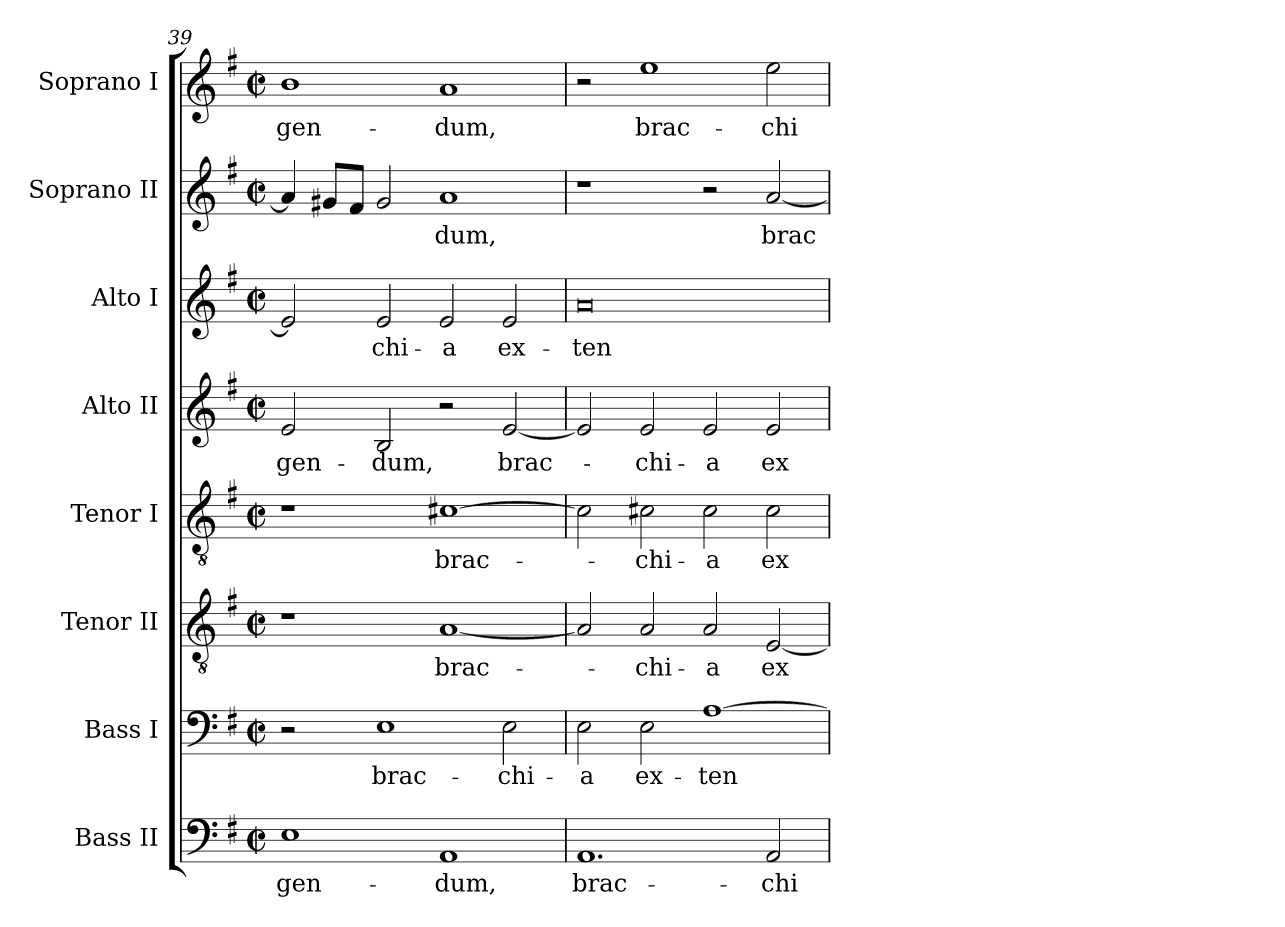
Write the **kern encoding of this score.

**kern	**text	**kern	**text	**kern	**text	**kern	**text	**kern	**text	**kern	**text	**kern	**text	**kern	**text
*part8	*part8	*part7	*part7	*part6	*part6	*part5	*part5	*part4	*part4	*part3	*part3	*part2	*part2	*part1	*part1
*staff8	*staff8	*staff7	*staff7	*staff6	*staff6	*staff5	*staff5	*staff4	*staff4	*staff3	*staff3	*staff2	*staff2	*staff1	*staff1
*I"Bass II	*	*I"Bass I	*	*I"Tenor II	*	*I"Tenor I	*	*I"Alto II	*	*I"Alto I	*	*I"Soprano II	*	*I"Soprano I	*
*I'BII	*	*I'BI	*	*I'TII	*	*I'TI	*	*I'AII	*	*I'AI	*	*	*	*	*
*clefF4	*	*clefF4	*	*clefGv2	*	*clefGv2	*	*clefG2	*	*clefG2	*	*clefG2	*	*clefG2	*
*k[f#]	*	*k[f#]	*	*k[f#]	*	*k[f#]	*	*k[f#]	*	*k[f#]	*	*k[f#]	*	*k[f#]	*
*G:	*	*G:	*	*G:	*	*G:	*	*G:	*	*G:	*	*G:	*	*G:	*
*M2/2	*	*M2/2	*	*M2/2	*	*M2/2	*	*M2/2	*	*M2/2	*	*M2/2	*	*M2/2	*
*met(c|)	*	*met(c|)	*	*met(c|)	*	*met(c|)	*	*met(c|)	*	*met(c|)	*	*met(c|)	*	*met(c|)	*
=39	=39	=39	=39	=39	=39	=39	=39	=39	=39	=39	=39	=39	=39	=39	=39
!	!LO:LY:b:color=#000000	!	!	!	!	!	!	!	!	!	!	!	!	!	!
!	!	!	!	!	!	!	!	!	!LO:LY:b:color=#000000	!	!	!	!	!	!
!	!	!	!	!	!	!	!	!	!	!	!	!	!	!	!LO:LY:b:color=#000000
1Ei	-gen-	2r	.	1r	.	1r	.	2ei/	-gen-	2ei/]	.	4ai/]	.	1bi	-gen-
.	.	.	.	.	.	.	.	.	.	.	.	8g#Xi/L	.	.	.
.	.	.	.	.	.	.	.	.	.	.	.	8f#i/J	.	.	.
!	!	!	!LO:LY:b:color=#000000	!	!	!	!	!	!	!	!	!	!	!	!
!	!	!	!	!	!	!	!	!	!LO:LY:b:color=#000000	!	!	!	!	!	!
!	!	!	!	!	!	!	!	!	!	!	!LO:LY:b:color=#000000	!	!	!	!
.	.	1Ei	brac-	.	.	.	.	2Bi/	-dum,	2ei/	-chi-	2g#i/	.	.	.
!	!LO:LY:b:color=#000000	!	!	!	!	!	!	!	!	!	!	!	!	!	!
!	!	!	!	!	!LO:LY:b:color=#000000	!	!	!	!	!	!	!	!	!	!
!	!	!	!	!	!	!	!LO:LY:b:color=#000000	!	!	!	!	!	!	!	!
!	!	!	!	!	!	!	!	!	!	!	!LO:LY:b:color=#000000	!	!	!	!
!	!	!	!	!	!	!	!	!	!	!	!	!	!LO:LY:b:color=#000000	!	!
!	!	!	!	!	!	!	!	!	!	!	!	!	!	!	!LO:LY:b:color=#000000
1AAi	-dum,	.	.	[<1Ai	brac-	[>1c#Xi	brac-	2r	.	2ei/	-a	1ai	-dum,	1ai	-dum,
!	!	!	!LO:LY:b:color=#000000	!	!	!	!	!	!	!	!	!	!	!	!
!	!	!	!	!	!	!	!	!	!LO:LY:b:color=#000000	!	!	!	!	!	!
!	!	!	!	!	!	!	!	!	!	!	!LO:LY:b:color=#000000	!	!	!	!
.	.	2Ei\	-chi-	.	.	.	.	[<2ei/	brac-	2ei/	ex-	.	.	.	.
=40	=40	=40	=40	=40	=40	=40	=40	=40	=40	=40	=40	=40	=40	=40	=40
!	!LO:LY:b:color=#000000	!	!	!	!	!	!	!	!	!	!	!	!	!	!
!	!	!	!LO:LY:b:color=#000000	!	!	!	!	!	!	!	!	!	!	!	!
!	!	!	!	!	!	!	!	!	!	!	!LO:LY:b:color=#000000	!	!	!	!
1.AAi	brac-	2Ei\	-a	2Ai/]	.	2c#i\]	.	2ei/]	.	0ai	-ten-	1r	.	2r	.
!	!	!	!LO:LY:b:color=#000000	!	!	!	!	!	!	!	!	!	!	!	!
!	!	!	!	!	!LO:LY:b:color=#000000	!	!	!	!	!	!	!	!	!	!
!	!	!	!	!	!	!	!LO:LY:b:color=#000000	!	!	!	!	!	!	!	!
!	!	!	!	!	!	!	!	!	!LO:LY:b:color=#000000	!	!	!	!	!	!
!	!	!	!	!	!	!	!	!	!	!	!	!	!	!	!LO:LY:b:color=#000000
.	.	2Ei\	ex-	2Ai/	-chi-	2c#Xi\	-chi-	2ei/	-chi-	.	.	.	.	1eei	brac-
!	!	!	!LO:LY:b:color=#000000	!	!	!	!	!	!	!	!	!	!	!	!
!	!	!	!	!	!LO:LY:b:color=#000000	!	!	!	!	!	!	!	!	!	!
!	!	!	!	!	!	!	!LO:LY:b:color=#000000	!	!	!	!	!	!	!	!
!	!	!	!	!	!	!	!	!	!LO:LY:b:color=#000000	!	!	!	!	!	!
.	.	[>1Ai	-ten-	2Ai/	-a	2c#i\	-a	2ei/	-a	.	.	2r	.	.	.
!	!LO:LY:b:color=#000000	!	!	!	!	!	!	!	!	!	!	!	!	!	!
!	!	!	!	!	!LO:LY:b:color=#000000	!	!	!	!	!	!	!	!	!	!
!	!	!	!	!	!	!	!LO:LY:b:color=#000000	!	!	!	!	!	!	!	!
!	!	!	!	!	!	!	!	!	!LO:LY:b:color=#000000	!	!	!	!	!	!
!	!	!	!	!	!	!	!	!	!	!	!	!	!LO:LY:b:color=#000000	!	!
!	!	!	!	!	!	!	!	!	!	!	!	!	!	!	!LO:LY:b:color=#000000
2AAi/	-chi-	.	.	[<2Ei/	ex-	2c#i\	ex-	2ei/	ex-	.	.	[<2ai/	brac-	2eei\	-chi-
=	=	=	=	=	=	=	=	=	=	=	=	=	=	=	=
*-	*-	*-	*-	*-	*-	*-	*-	*-	*-	*-	*-	*-	*-	*-	*-
